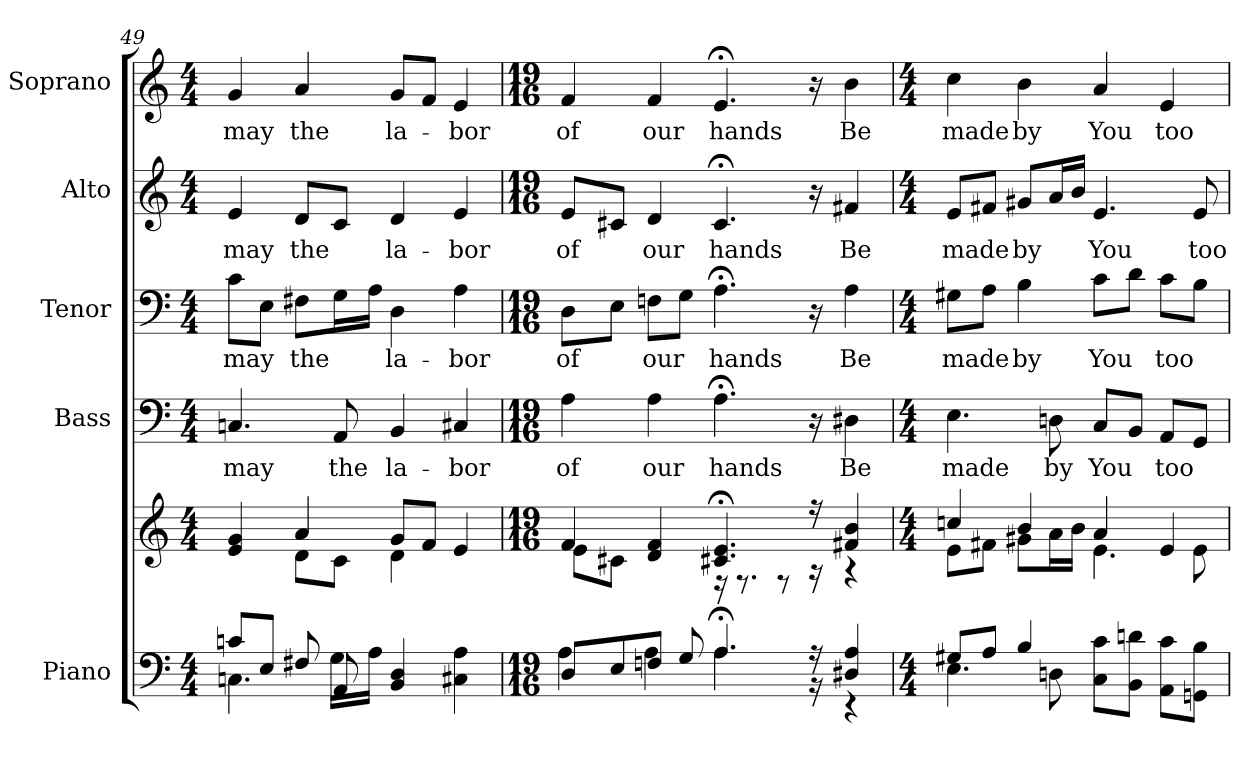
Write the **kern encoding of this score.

**kern	**kern	**kern	**text	**kern	**text	**kern	**text	**kern	**text
*part5	*part5	*part4	*part4	*part3	*part3	*part2	*part2	*part1	*part1
*staff6	*staff5	*staff4	*staff4	*staff3	*staff3	*staff2	*staff2	*staff1	*staff1
*I"Piano	*	*I"Bass	*	*I"Tenor	*	*I"Alto	*	*I"Soprano	*
*I'Pno.	*	*I'B.	*	*I'T.	*	*I'A.	*	*I'S.	*
!!LO:PB:g=z
*clefF4	*clefG2	*clefF4	*	*clefF4	*	*clefG2	*	*clefG2	*
*k[]	*k[]	*k[]	*	*k[]	*	*k[]	*	*k[]	*
*C:	*C:	*C:	*	*C:	*	*C:	*	*C:	*
*M4/4	*M4/4	*M4/4	*	*M4/4	*	*M4/4	*	*M4/4	*
=49	=49	=49	=49	=49	=49	=49	=49	=49	=49
*^	*^	*	*	*	*	*	*	*	*
!	!	!	!	!	!LO:LY:b:color=#000000	!	!	!	!	!	!
!	!	!	!	!	!	!	!LO:LY:b:color=#000000	!	!	!	!
!	!	!	!	!	!	!	!	!	!LO:LY:b:color=#000000	!	!
!	!	!	!	!	!	!	!	!	!	!	!LO:LY:b:color=#000000
8cni/L	4.Cni\	4ei/ 4gi	4ryy	4.Cni/	may	8ci\L	may	4ei/	may	4gi/	may
8Ei/J	.	.	.	.	.	8Ei\J	.	.	.	.	.
!	!	!	!	!	!	!	!LO:LY:b:color=#000000	!	!	!	!
!	!	!	!	!	!	!	!	!	!LO:LY:b:color=#000000	!	!
!	!	!	!	!	!	!	!	!	!	!	!LO:LY:b:color=#000000
8F#Xi/	.	4ai/	8di\L	.	.	8F#Xi\L	the	8di/L	the	4ai/	the
!	!	!	!	!	!LO:LY:b:color=#000000	!	!	!	!	!	!
8AAi/	16Gi\LL	.	8ci\J	8AAi/	the	16Gi\L	.	8ci/J	.	.	.
.	16Ai\JJ	.	.	.	.	16Ai\JJ	.	.	.	.	.
!	!	!	!	!	!LO:LY:b:color=#000000	!	!	!	!	!	!
!	!	!	!	!	!	!	!LO:LY:b:color=#000000	!	!	!	!
!	!	!	!	!	!	!	!	!	!LO:LY:b:color=#000000	!	!
!	!	!	!	!	!	!	!	!	!	!	!LO:LY:b:color=#000000
4BBi/ 4Di	2ryy	8gi/L	4di\	4BBi/	la-	4Di\	la-	4di/	la-	8gi/L	la-
.	.	8fi/J	.	.	.	.	.	.	.	8fi/J	.
!	!	!	!	!	!LO:LY:b:color=#000000	!	!	!	!	!	!
!	!	!	!	!	!	!	!LO:LY:b:color=#000000	!	!	!	!
!	!	!	!	!	!	!	!	!	!LO:LY:b:color=#000000	!	!
!	!	!	!	!	!	!	!	!	!	!	!LO:LY:b:color=#000000
4C#Xi\ 4Ai	.	4ei/	4ryy	4C#Xi/	-bor	4Ai\	-bor	4ei/	-bor	4ei/	-bor
=50	=50	=50	=50	=50	=50	=50	=50	=50	=50	=50	=50
*M19/16	*	*M19/16	*	*M19/16	*	*M19/16	*	*M19/16	*	*M19/16	*
!	!	!	!	!	!LO:LY:b:color=#000000	!	!	!	!	!	!
!	!	!	!	!	!	!	!LO:LY:b:color=#000000	!	!	!	!
!	!	!	!	!	!	!	!	!	!LO:LY:b:color=#000000	!	!
!	!	!	!	!	!	!	!	!	!	!	!LO:LY:b:color=#000000
8Di/L	4Ai\	4fi/	8ei\L	4Ai\	of	8Di\L	of	8ei/L	of	4fi/	of
8Ei/	.	.	8c#Xi\J	.	.	8Ei\J	.	8c#Xi/J	.	.	.
!	!	!	!	!	!LO:LY:b:color=#000000	!	!	!	!	!	!
!	!	!	!	!	!	!	!LO:LY:b:color=#000000	!	!	!	!
!	!	!	!	!	!	!	!	!	!LO:LY:b:color=#000000	!	!
!	!	!	!	!	!	!	!	!	!	!	!LO:LY:b:color=#000000
8Fni/J	4Ai\	4di/ 4fi	4ryy	4Ai\	our	8Fni\L	our	4di/	our	4fi/	our
8Gi/	.	.	.	.	.	8Gi\J	.	.	.	.	.
!	!	!	!	!	!LO:LY:b:color=#000000	!	!	!	!	!	!
!	!	!	!	!	!	!	!LO:LY:b:color=#000000	!	!	!	!
!	!	!	!	!	!	!	!	!	!LO:LY:b:color=#000000	!	!
!	!	!	!	!	!	!	!	!	!	!	!LO:LY:b:color=#000000
4.A;i/	4.Ai\	4.c#Xi/; 4.ei;	16r	4.A;i\	hands	4.A;i\	hands	4.c#;i/	hands	4.e;i/	hands
.	.	.	8.r	.	.	.	.	.	.	.	.
.	.	.	8r	.	.	.	.	.	.	.	.
16r	16r	16r	16r	16r	.	16r	.	16r	.	16r	.
!	!	!	!	!	!LO:LY:b:color=#000000	!	!	!	!	!	!
!	!	!	!	!	!	!	!LO:LY:b:color=#000000	!	!	!	!
!	!	!	!	!	!	!	!	!	!LO:LY:b:color=#000000	!	!
!	!	!	!	!	!	!	!	!	!	!	!LO:LY:b:color=#000000
4D#Xi/ 4Ai	4r	4f#Xi/ 4bi	4r	4D#Xi\	Be	4Ai\	Be	4f#Xi/	Be	4bi\	Be
=51	=51	=51	=51	=51	=51	=51	=51	=51	=51	=51	=51
*M4/4	*	*M4/4	*	*M4/4	*	*M4/4	*	*M4/4	*	*M4/4	*
!	!	!	!	!	!LO:LY:b:color=#000000	!	!	!	!	!	!
!	!	!	!	!	!	!	!LO:LY:b:color=#000000	!	!	!	!
!	!	!	!	!	!	!	!	!	!LO:LY:b:color=#000000	!	!
!	!	!	!	!	!	!	!	!	!	!	!LO:LY:b:color=#000000
8G#Xi/L	4.Ei\	4ccni/	8ei\L	4.Ei\	made	8G#Xi\L	made	8ei/L	made	4cci\	made
8Ai/J	.	.	8f#Xi\J	.	.	8Ai\J	.	8f#Xi/J	.	.	.
!	!	!	!	!	!	!	!LO:LY:b:color=#000000	!	!	!	!
!	!	!	!	!	!	!	!	!	!LO:LY:b:color=#000000	!	!
!	!	!	!	!	!	!	!	!	!	!	!LO:LY:b:color=#000000
4Bi/	.	4bi/	8g#Xi\L	.	.	4Bi\	by	8g#Xi/L	by	4bi\	by
!	!	!	!	!	!LO:LY:b:color=#000000	!	!	!	!	!	!
.	8Dni\	.	16ai\L	8Dni\	by	.	.	16ai/L	.	.	.
.	.	.	16bi\JJ	.	.	.	.	16bi/JJ	.	.	.
!	!	!	!	!	!LO:LY:b:color=#000000	!	!	!	!	!	!
!	!	!	!	!	!	!	!LO:LY:b:color=#000000	!	!	!	!
!	!	!	!	!	!	!	!	!	!LO:LY:b:color=#000000	!	!
!	!	!	!	!	!	!	!	!	!	!	!LO:LY:b:color=#000000
8Ci\ 8ciL	2ryy	4ai/	4.ei\	8Ci/L	You	8ci\L	You	4.ei/	You	4ai/	You
8BBi\ 8dniJ	.	.	.	8BBi/J	.	8di\J	.	.	.	.	.
!	!	!	!	!	!LO:LY:b:color=#000000	!	!	!	!	!	!
!	!	!	!	!	!	!	!LO:LY:b:color=#000000	!	!	!	!
!	!	!	!	!	!	!	!	!	!	!	!LO:LY:b:color=#000000
8AAi\ 8ciL	.	4ei/	.	8AAi/L	too	8ci\L	too	.	.	4ei/	too
!	!	!	!	!	!	!	!	!	!LO:LY:b:color=#000000	!	!
8GGni\ 8BiJ	.	.	8ei\	8GGi/J	.	8Bi\J	.	8ei/	too	.	.
*v	*v	*	*	*	*	*	*	*	*	*	*
*	*v	*v	*	*	*	*	*	*	*	*
=	=	=	=	=	=	=	=	=	=
*-	*-	*-	*-	*-	*-	*-	*-	*-	*-
